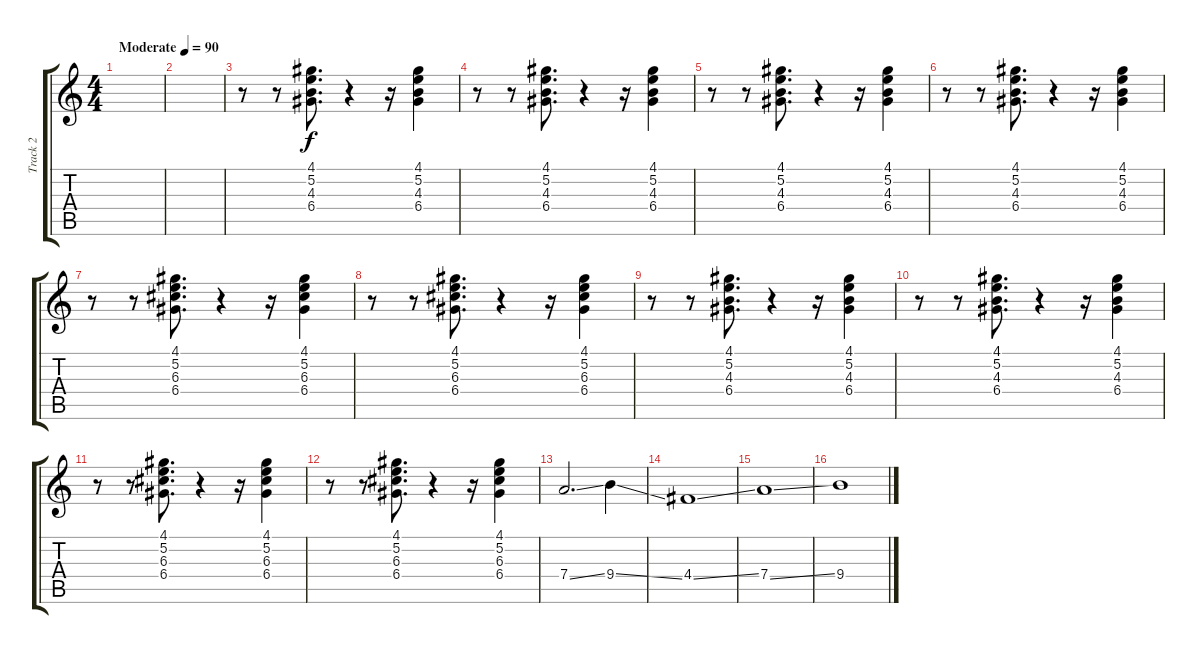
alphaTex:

\track ("Track 2" "Track 2") {instrument overdrivenguitar}
\staff {score tabs}
\tuning (E4 B3 G3 D3 A2 E2) {hide}
\ts (4 4)
\tempo (90 "Moderate")
\clef g2
\ks c
|
|
r.8 r.8 (4.1 5.2 4.3 6.4).8{d} r.4 r.16 (4.1 5.2 4.3 6.4).4 |
r.8 r.8 (4.1 5.2 4.3 6.4).8{d} r.4 r.16 (4.1 5.2 4.3 6.4).4 |
r.8 r.8 (4.1 5.2 4.3 6.4).8{d} r.4 r.16 (4.1 5.2 4.3 6.4).4 |
r.8 r.8 (4.1 5.2 4.3 6.4).8{d} r.4 r.16 (4.1 5.2 4.3 6.4).4 |
r.8 r.8 (4.1 5.2 6.3 6.4).8{d} r.4 r.16 (4.1 5.2 6.3 6.4).4 |
r.8 r.8 (4.1 5.2 6.3 6.4).8{d} r.4 r.16 (4.1 5.2 6.3 6.4).4 |
r.8 r.8 (4.1 5.2 4.3 6.4).8{d} r.4 r.16 (4.1 5.2 4.3 6.4).4 |
r.8 r.8 (4.1 5.2 4.3 6.4).8{d} r.4 r.16 (4.1 5.2 4.3 6.4).4 |
r.8 r.8 (4.1 5.2 6.3 6.4).8{d} r.4 r.16 (4.1 5.2 6.3 6.4).4 |
r.8 r.8 (4.1 5.2 6.3 6.4).8{d} r.4 r.16 (4.1 5.2 6.3 6.4).4 |
7.4{ss}.2{d} 9.4{ss}.4 |
4.4{ss}.1 |
7.4{ss}.1 |
9.4.1
